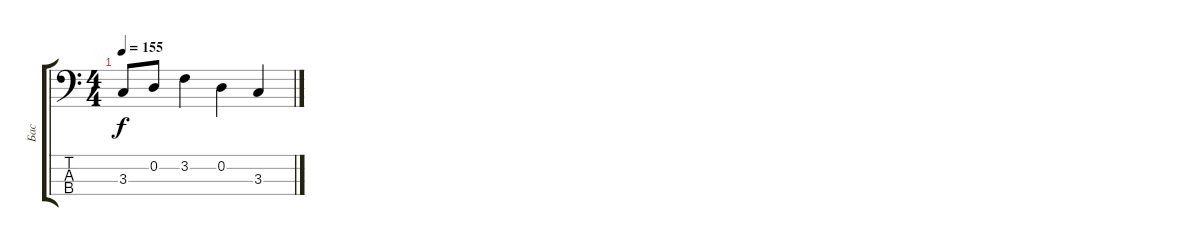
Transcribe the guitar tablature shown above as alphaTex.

\track ("Бас" "Бас") {instrument electricbassfinger}
\staff {score tabs}
\tuning (G2 D2 A1 E1) {hide}
\ts (4 4)
\tempo 155
\clef f4
\ks c
3.3.8{dy f} 0.2.8 3.2.4 0.2.4 3.3.4
